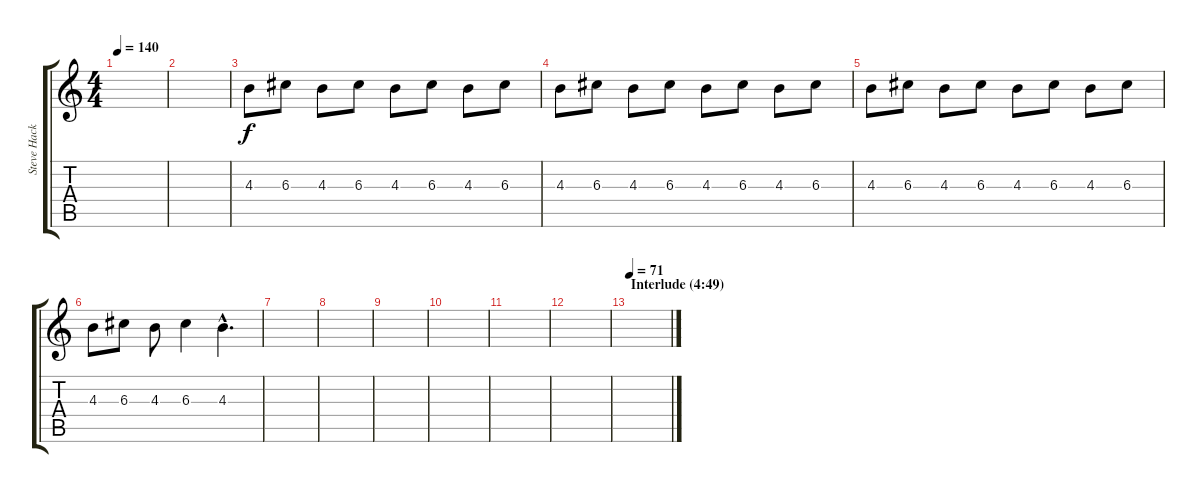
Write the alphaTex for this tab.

\track ("Steve Hackett (dist guitar solo 2)" "Steve Hack") {instrument overdrivenguitar}
\staff {score tabs}
\tuning (E4 B3 G3 D3 A2 E2) {hide}
\ts (4 4)
\tempo 140
\clef g2
\ks c
|
|
4.3.8{volume 15} 6.3.8 4.3.8 6.3.8 4.3.8 6.3.8 4.3.8 6.3.8 |
4.3.8 6.3.8 4.3.8 6.3.8 4.3.8 6.3.8 4.3.8 6.3.8 |
4.3.8 6.3.8 4.3.8 6.3.8 4.3.8 6.3.8 4.3.8 6.3.8 |
4.3.8 6.3.8 4.3.8 6.3.4 4.3{hac}.4{d} |
|
|
|
|
|
|
\section ("" "Interlude (4:49)")
\tempo 71
